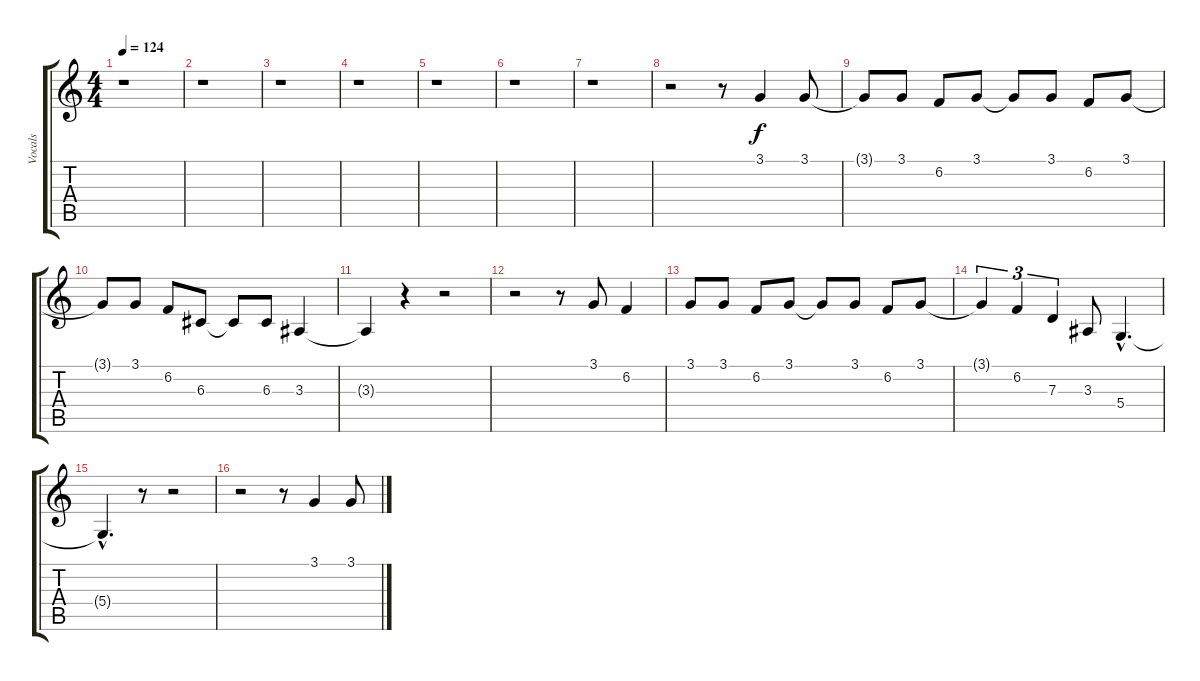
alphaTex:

\track ("Vocals" "Vocals") {instrument sopranosax}
\staff {score tabs}
\tuning (E4 B3 G3 D3 A2 E2) {hide}
\ts (4 4)
\tempo 124
\clef g2
\ks c
r.1{dy f} |
r.1 |
r.1 |
r.1 |
r.1 |
r.1 |
r.1 |
r.2 r.8 3.1.4 3.1.8 |
3.1{t}.8 3.1.8 6.2.8 3.1.8 3.1{t}.8 3.1.8 6.2.8 3.1.8 |
3.1{t}.8 3.1.8 6.2.8 6.3.8 6.3{t}.8 6.3.8 3.3.4 |
3.3{t}.4 r.4 r.2 |
r.2 r.8 3.1.8 6.2.4 |
3.1.8 3.1.8 6.2.8 3.1.8 3.1{t}.8 3.1.8 6.2.8 3.1.8 |
3.1{t}.4{tu (3 2)} 6.2.4{tu (3 2)} 7.3.4{tu (3 2)} 3.3.8 5.4{hac}.4{d} |
5.4{hac t}.4{d} r.8 r.2 |
r.2 r.8 3.1.4 3.1.8
